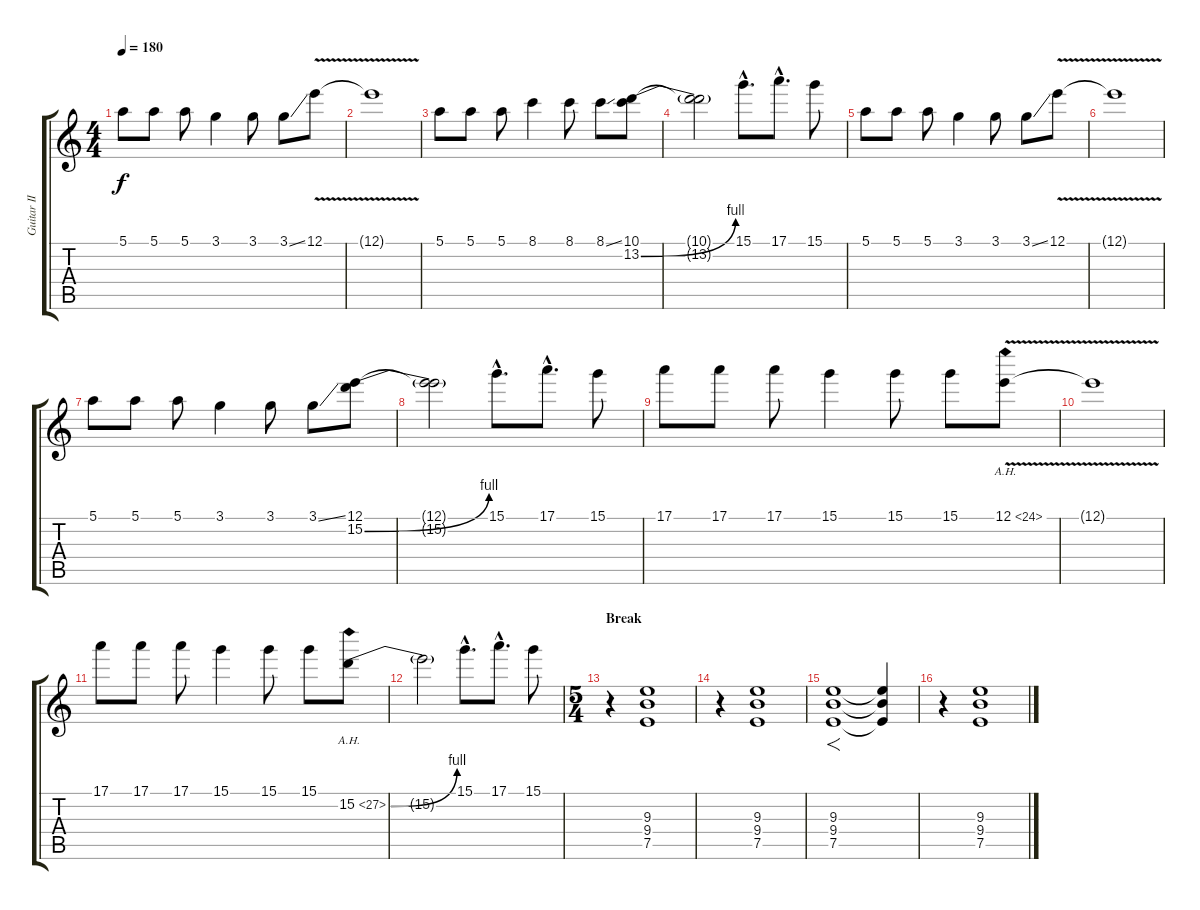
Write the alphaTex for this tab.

\track ("Guitar II" "Guitar II") {instrument distortionguitar}
\staff {score tabs}
\tuning (E4 B3 G3 D3 A2 E2) {hide}
\ts (4 4)
\tempo 180
\clef g2
\ks c
5.1.8{dy f} 5.1.8 5.1.8 3.1.4 3.1.8 3.1{ss}.8 12.1{v}.8 |
12.1{t}.1 |
5.1.8 5.1.8 5.1.8 8.1.4 8.1.8 8.1{ss}.8 (10.1 13.2{be (bend 0 0 60 4)}).8 |
(10.1{t} 13.2{t}).2 15.1{hac}.8{d} 17.1{hac}.8{d} 15.1.8 |
5.1.8 5.1.8 5.1.8 3.1.4 3.1.8 3.1{ss}.8 12.1{v}.8 |
12.1{t}.1 |
5.1.8 5.1.8 5.1.8 3.1.4 3.1.8 3.1{ss}.8 (12.1 15.2{be (bend 0 0 60 4)}).8 |
(12.1{t} 15.2{t}).2 15.1{hac}.8{d} 17.1{hac}.8{d} 15.1.8 |
17.1.8 17.1.8 17.1.8 15.1.4 15.1.8 15.1.8 12.1{ah 12 v}.8 |
12.1{t}.1 |
17.1.8 17.1.8 17.1.8 15.1.4 15.1.8 15.1.8 15.2{be (bend 0 0 60 4) ah 12}.8 |
15.2{t}.2 15.1{hac}.8{d} 17.1{hac}.8{d} 15.1.8 |
\ts (5 4)
\section ("" "Break")
r.4 (9.3 9.4 7.5).1 |
r.4 (9.3 9.4 7.5).1 |
(9.3 9.4 7.5).1{f} (9.3{t} 9.4{t} 7.5{t}).4 |
r.4 (9.3 9.4 7.5).1
